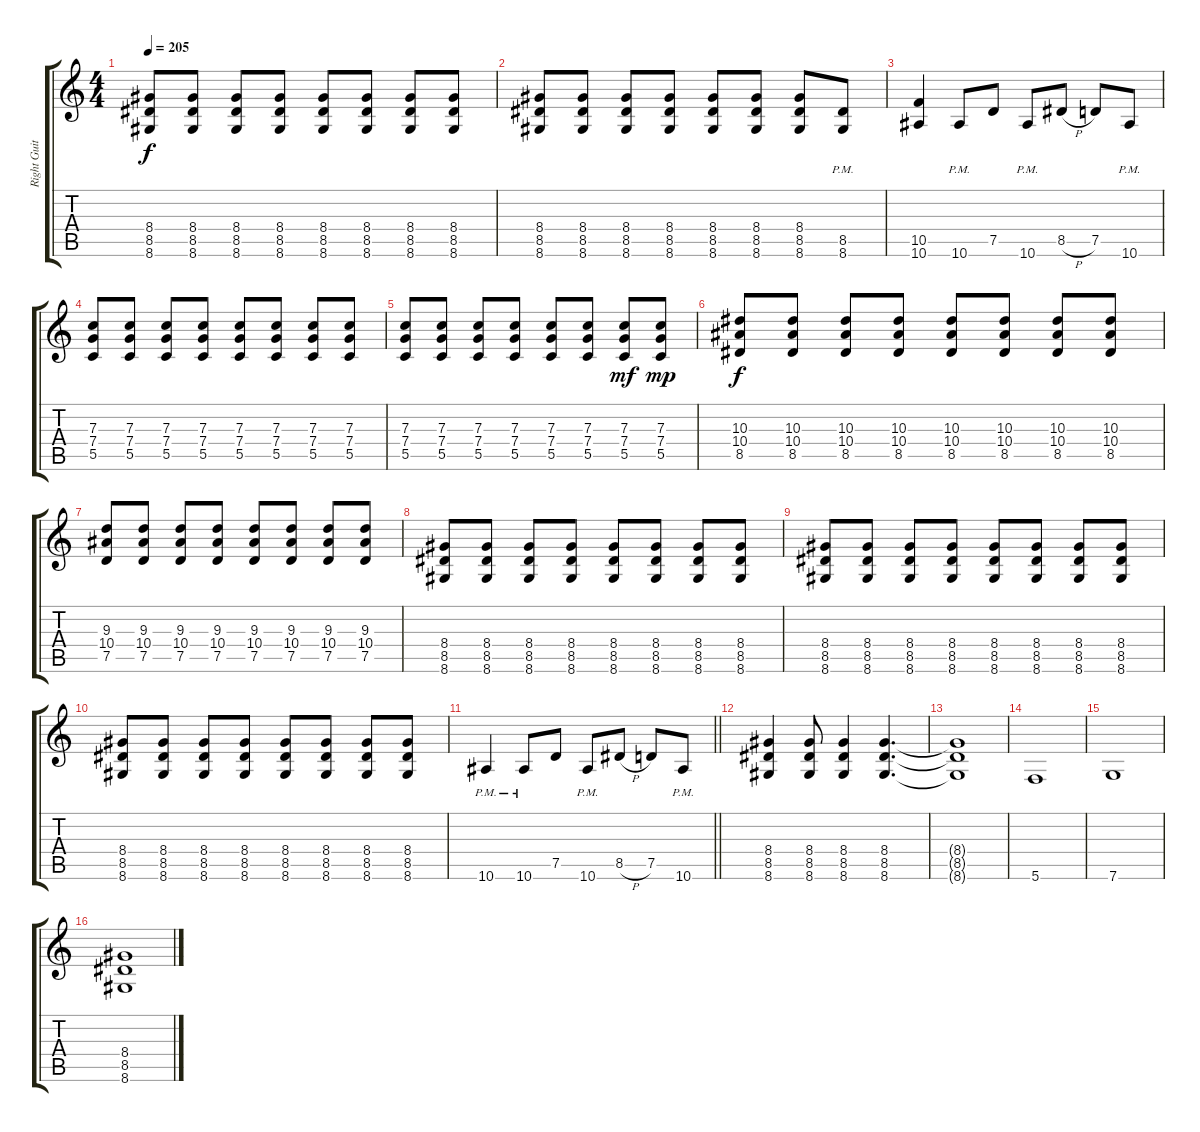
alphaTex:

\track ("Right Guitar" "Right Guit") {instrument distortionguitar}
\staff {score tabs}
\tuning (D4 A3 F3 C3 G2 C2) {hide}
\ts (4 4)
\tempo 205
\clef g2
\ks c
(8.4 8.5 8.6).8{dy f} (8.4 8.5 8.6).8 (8.4 8.5 8.6).8 (8.4 8.5 8.6).8 (8.4 8.5 8.6).8 (8.4 8.5 8.6).8 (8.4 8.5 8.6).8 (8.4 8.5 8.6).8 |
(8.4 8.5 8.6).8 (8.4 8.5 8.6).8 (8.4 8.5 8.6).8 (8.4 8.5 8.6).8 (8.4 8.5 8.6).8 (8.4 8.5 8.6).8 (8.4 8.5 8.6).8 (8.5{pm} 8.6{pm}).8 |
(10.5 10.6).4 10.6{pm}.8 7.5.8 10.6{pm}.8 8.5{h}.8 7.5.8 10.6{pm}.8 |
(7.3 7.4 5.5).8 (7.3 7.4 5.5).8 (7.3 7.4 5.5).8 (7.3 7.4 5.5).8 (7.3 7.4 5.5).8 (7.3 7.4 5.5).8 (7.3 7.4 5.5).8 (7.3 7.4 5.5).8 |
(7.3 7.4 5.5).8 (7.3 7.4 5.5).8 (7.3 7.4 5.5).8 (7.3 7.4 5.5).8 (7.3 7.4 5.5).8 (7.3 7.4 5.5).8 (7.3 7.4 5.5).8{dy mf} (7.3 7.4 5.5).8{dy mp} |
(10.3 10.4 8.5).8{dy f} (10.3 10.4 8.5).8 (10.3 10.4 8.5).8 (10.3 10.4 8.5).8 (10.3 10.4 8.5).8 (10.3 10.4 8.5).8 (10.3 10.4 8.5).8 (10.3 10.4 8.5).8 |
(9.3 10.4 7.5).8 (9.3 10.4 7.5).8 (9.3 10.4 7.5).8 (9.3 10.4 7.5).8 (9.3 10.4 7.5).8 (9.3 10.4 7.5).8 (9.3 10.4 7.5).8 (9.3 10.4 7.5).8 |
(8.4 8.5 8.6).8 (8.4 8.5 8.6).8 (8.4 8.5 8.6).8 (8.4 8.5 8.6).8 (8.4 8.5 8.6).8 (8.4 8.5 8.6).8 (8.4 8.5 8.6).8 (8.4 8.5 8.6).8 |
(8.4 8.5 8.6).8 (8.4 8.5 8.6).8 (8.4 8.5 8.6).8 (8.4 8.5 8.6).8 (8.4 8.5 8.6).8 (8.4 8.5 8.6).8 (8.4 8.5 8.6).8 (8.4 8.5 8.6).8 |
(8.4 8.5 8.6).8 (8.4 8.5 8.6).8 (8.4 8.5 8.6).8 (8.4 8.5 8.6).8 (8.4 8.5 8.6).8 (8.4 8.5 8.6).8 (8.4 8.5 8.6).8 (8.4 8.5 8.6).8 |
\barLineRight lightlight
10.6{pm}.4 10.6{pm}.8 7.5.8 10.6{pm}.8 8.5{h}.8 7.5.8 10.6{pm}.8 |
(8.4 8.5 8.6).4 (8.4 8.5 8.6).8 (8.4 8.5 8.6).4 (8.4 8.5 8.6).4{d} |
(8.4{t} 8.5{t} 8.6{t}).1 |
5.6.1 |
7.6.1 |
(8.4 8.5 8.6).1
